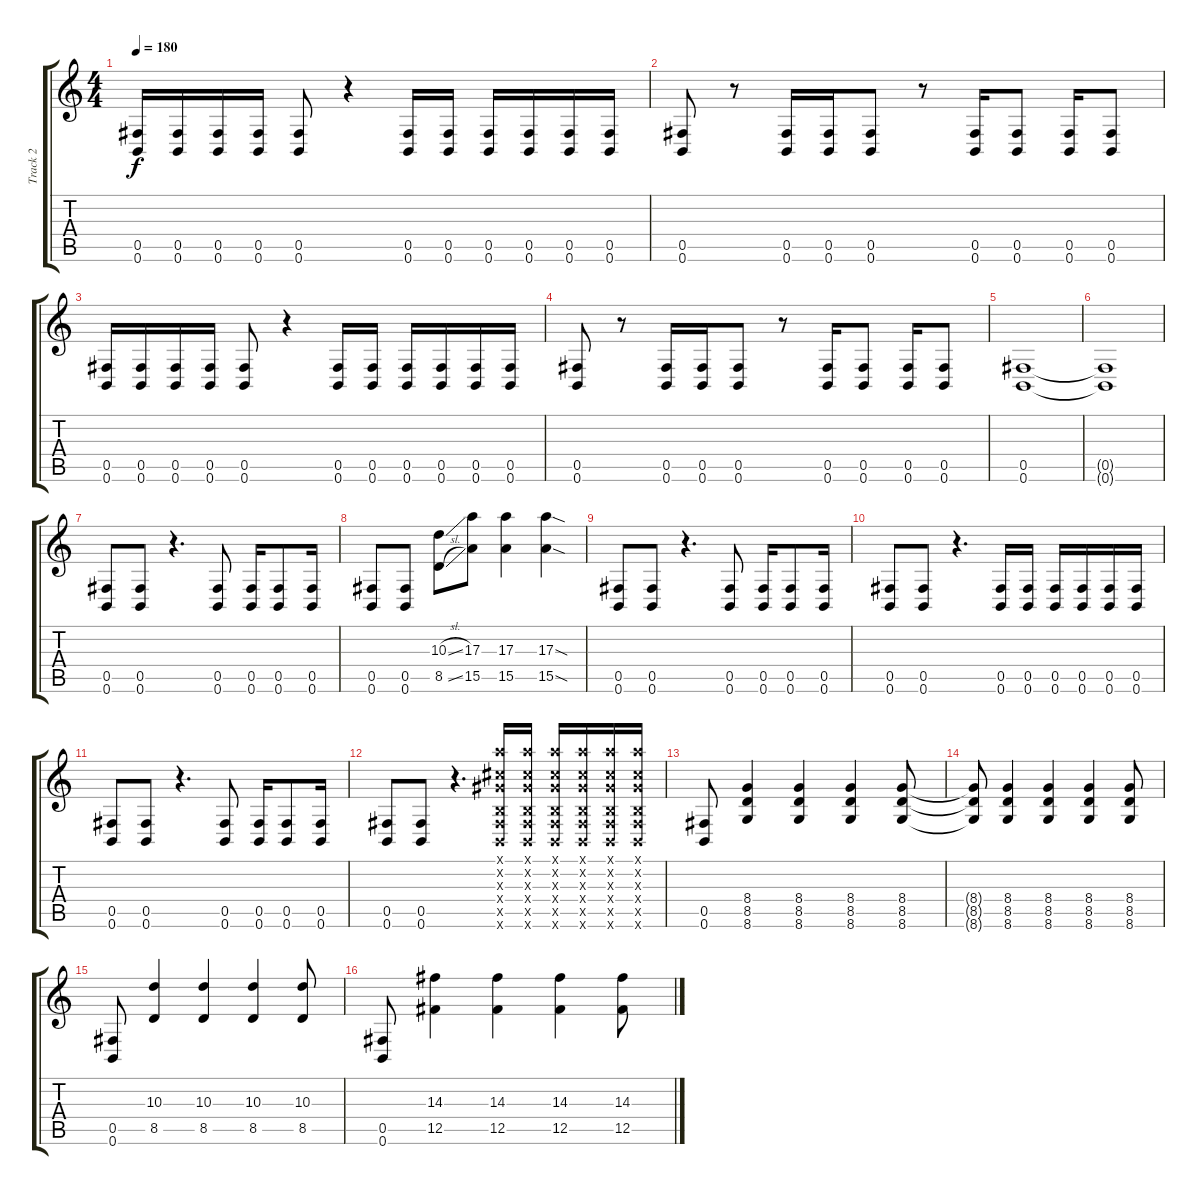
\track ("Track 2" "Track 2") {instrument distortionguitar}
\staff {score tabs}
\tuning (Db4 Ab3 E3 B2 Gb2 B1) {hide}
\ts (4 4)
\tempo 180
\clef g2
\ks c
(0.5 0.6).16{dy f} (0.5 0.6).16 (0.5 0.6).16 (0.5 0.6).16 (0.5 0.6).8 r.4 (0.5 0.6).16 (0.5 0.6).16 (0.5 0.6).16 (0.5 0.6).16 (0.5 0.6).16 (0.5 0.6).16 |
(0.5 0.6).8 r.8 (0.5 0.6).16 (0.5 0.6).16 (0.5 0.6).8 r.8 (0.5 0.6).16 (0.5 0.6).8 (0.5 0.6).16 (0.5 0.6).8 |
(0.5 0.6).16 (0.5 0.6).16 (0.5 0.6).16 (0.5 0.6).16 (0.5 0.6).8 r.4 (0.5 0.6).16 (0.5 0.6).16 (0.5 0.6).16 (0.5 0.6).16 (0.5 0.6).16 (0.5 0.6).16 |
(0.5 0.6).8 r.8 (0.5 0.6).16 (0.5 0.6).16 (0.5 0.6).8 r.8 (0.5 0.6).16 (0.5 0.6).8 (0.5 0.6).16 (0.5 0.6).8 |
(0.5 0.6).1 |
(0.5{t} 0.6{t}).1 |
(0.5 0.6).8 (0.5 0.6).8 r.4{d} (0.5 0.6).8 (0.5 0.6).16 (0.5 0.6).8 (0.5 0.6).16 |
(0.5 0.6).8 (0.5 0.6).8 (10.3{sl} 8.5{sl}).8 (17.3 15.5).8 (17.3 15.5).4 (17.3{sod} 15.5{sod}).4 |
(0.5 0.6).8 (0.5 0.6).8 r.4{d} (0.5 0.6).8 (0.5 0.6).16 (0.5 0.6).8 (0.5 0.6).16 |
(0.5 0.6).8 (0.5 0.6).8 r.4{d} (0.5 0.6).16 (0.5 0.6).16 (0.5 0.6).16 (0.5 0.6).16 (0.5 0.6).16 (0.5 0.6).16 |
(0.5 0.6).8 (0.5 0.6).8 r.4{d} (0.5 0.6).8 (0.5 0.6).16 (0.5 0.6).8 (0.5 0.6).16 |
(0.5 0.6).8 (0.5 0.6).8 r.4{d} (0.1{x} 0.2{x} 17.3{x} 0.4{x} 0.5{x} 0.6{x}).16 (0.1{x} 0.2{x} 17.3{x} 0.4{x} 0.5{x} 0.6{x}).16 (0.1{x} 0.2{x} 17.3{x} 0.4{x} 0.5{x} 0.6{x}).16 (0.1{x} 0.2{x} 17.3{x} 0.4{x} 0.5{x} 0.6{x}).16 (0.1{x} 0.2{x} 17.3{x} 0.4{x} 0.5{x} 0.6{x}).16 (0.1{x} 0.2{x} 17.3{x} 0.4{x} 0.5{x} 0.6{x}).16 |
(0.5 0.6).8 (8.4 8.5 8.6).4 (8.4 8.5 8.6).4 (8.4 8.5 8.6).4 (8.4 8.5 8.6).8 |
(8.4{t} 8.5{t} 8.6{t}).8 (8.4 8.5 8.6).4 (8.4 8.5 8.6).4 (8.4 8.5 8.6).4 (8.4 8.5 8.6).8 |
(0.5 0.6).8 (10.3 8.5).4 (10.3 8.5).4 (10.3 8.5).4 (10.3 8.5).8 |
(0.5 0.6).8 (14.3 12.5).4 (14.3 12.5).4 (14.3 12.5).4 (14.3 12.5).8
